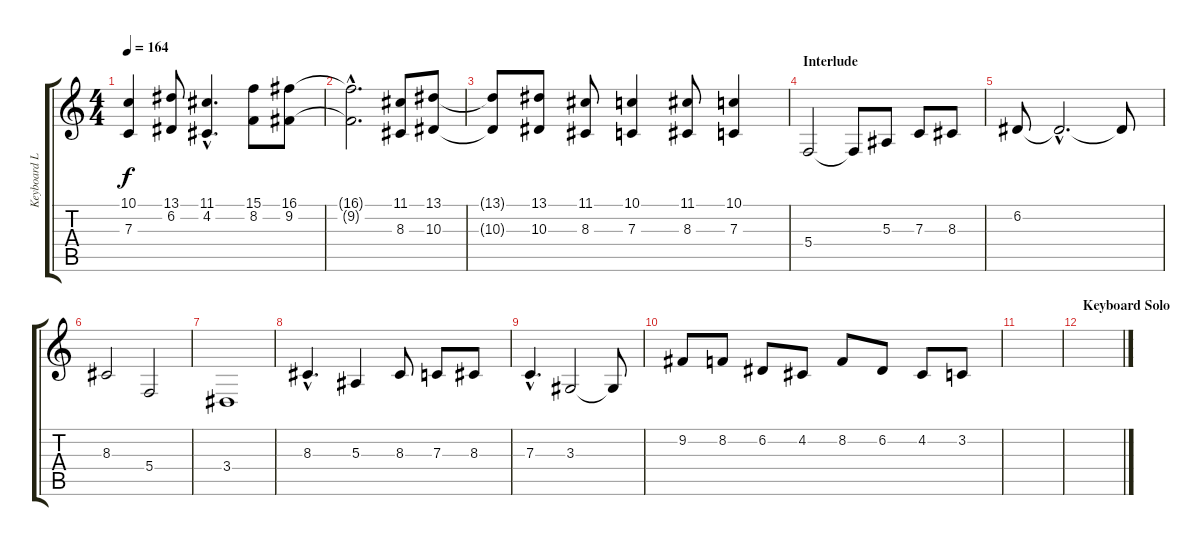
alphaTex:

\track ("Keyboard Lead" "Keyboard L") {instrument lead2sawtooth}
\staff {score tabs}
\tuning (D4 A3 F3 C3 G2 D2) {hide}
\ts (4 4)
\tempo 164
\clef g2
\ks c
(10.1{t} 7.3{t}).4{dy f} (13.1 6.2).8 (11.1{hac} 4.2{hac}).4{d} (15.1 8.2).8 (16.1 9.2).8 |
(16.1{hac t} 9.2{hac t}).2{d} (11.1 8.3).8 (13.1 10.3).8 |
(13.1{t} 10.3{t}).8 (13.1 10.3).8 (11.1 8.3).8 (10.1 7.3).4 (11.1 8.3).8 (10.1 7.3).4 |
\section ("" "Interlude")
5.4.2{volume 11 balance 2 instrument lead1square} 5.4{t}.8 5.3.8 7.3.8 8.3.8 |
6.2.8 6.2{hac t}.2{d} 6.2{t}.8 |
8.3.2 5.4.2 |
3.4.1 |
8.3{hac}.4{d} 5.3.4 8.3.8 7.3.8 8.3.8 |
7.3{hac}.4{d} 3.3.2 3.3{t}.8 |
9.2.8 8.2.8 6.2.8 4.2.8 8.2.8 6.2.8 4.2.8 3.2.8 |
\section ("" "")
|
\section ("" "Keyboard Solo")
